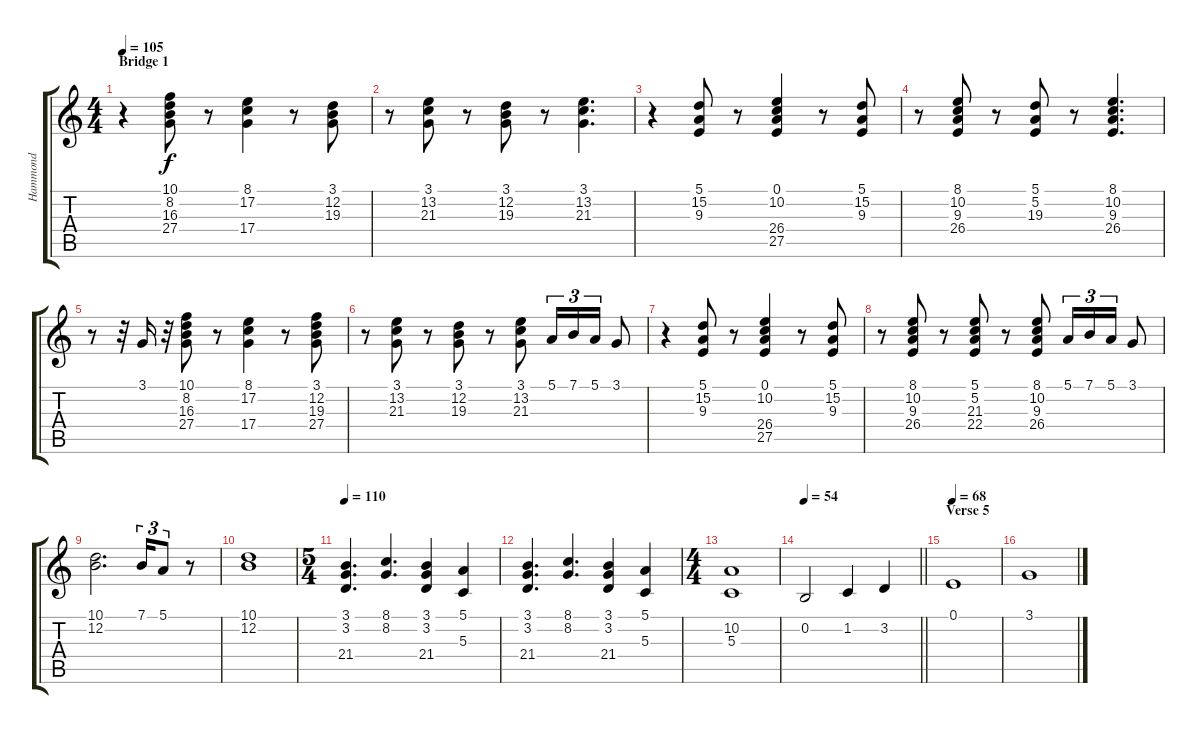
\track ("Hammond" "Hammond") {instrument drawbarorgan}
\staff {score tabs}
\tuning (E4 B3 G3 D3 A2 E2) {hide}
\ts (4 4)
\section ("" "Bridge 1")
\tempo 105
\clef g2
\ks c
r.4{dy f volume 7} (10.1 8.2 16.3 27.4).8 r.8 (8.1 17.2 17.4).4 r.8 (3.1 12.2 19.3).8 |
r.8 (3.1 13.2 21.3).8 r.8 (3.1 12.2 19.3).8 r.8 (3.1 13.2 21.3).4{d} |
r.4 (5.1 15.2 9.3).8 r.8 (0.1 10.2 26.4 27.5).4 r.8 (5.1 15.2 9.3).8 |
r.8 (8.1 10.2 9.3 26.4).8 r.8 (5.1 5.2 19.3).8 r.8 (8.1 10.2 9.3 26.4).4{d} |
r.8 r.32 3.1.16 r.32 (10.1 8.2 16.3 27.4).8 r.8 (8.1 17.2 17.4).4 r.8 (3.1 12.2 19.3 27.4).8 |
r.8 (3.1 13.2 21.3).8 r.8 (3.1 12.2 19.3).8 r.8 (3.1 13.2 21.3).8 5.1.16{tu (3 2)} 7.1.16{tu (3 2)} 5.1.16{tu (3 2)} 3.1.8 |
r.4 (5.1 15.2 9.3).8 r.8 (0.1 10.2 26.4 27.5).4 r.8 (5.1 15.2 9.3).8 |
r.8 (8.1 10.2 9.3 26.4).8 r.8 (5.1 5.2 21.3 22.4).8 r.8 (8.1 10.2 9.3 26.4).8 5.1.16{tu (3 2)} 7.1.16{tu (3 2)} 5.1.16{tu (3 2)} 3.1.8 |
(10.1 12.2).2{d} 7.1.16{tu (3 2)} 5.1.8{tu (3 2)} r.8 |
(10.1 12.2).1 |
\ts (5 4)
\tempo 110
(3.1 3.2 21.4).4{d} (8.1 8.2).4{d} (3.1 3.2 21.4).4 (5.1 5.3).4 |
(3.1 3.2 21.4).4{d} (8.1 8.2).4{d} (3.1 3.2 21.4).4 (5.1 5.3).4 |
\ts (4 4)
(10.2 5.3).1 |
\tempo 54
\barLineRight lightlight
0.2.2{volume 13} 1.2.4 3.2.4 |
\section ("" "Verse 5")
\tempo 68
0.1.1 |
3.1.1
